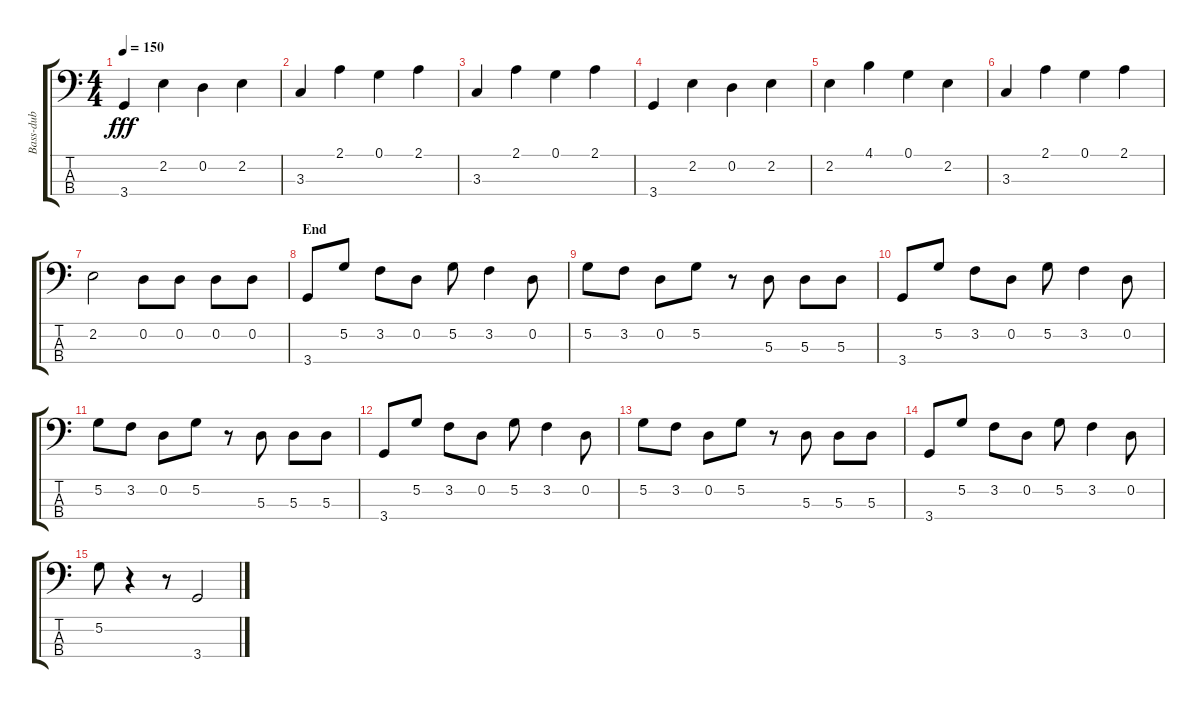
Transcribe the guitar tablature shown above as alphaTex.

\track ("Bass-dub" "Bass-dub") {instrument acousticbass}
\staff {score tabs}
\tuning (G2 D2 A1 E1) {hide}
\ts (4 4)
\tempo 150
\clef f4
\ks c
3.4.4{dy fff} 2.2.4 0.2.4 2.2.4 |
3.3.4 2.1.4 0.1.4 2.1.4 |
3.3.4 2.1.4 0.1.4 2.1.4 |
3.4.4 2.2.4 0.2.4 2.2.4 |
2.2.4 4.1.4 0.1.4 2.2.4 |
3.3.4 2.1.4 0.1.4 2.1.4 |
2.2.2 0.2.8 0.2.8 0.2.8 0.2.8 |
\section ("" "End")
3.4.8 5.2.8 3.2.8 0.2.8 5.2.8 3.2.4 0.2.8 |
5.2.8 3.2.8 0.2.8 5.2.8 r.8 5.3.8 5.3.8 5.3.8 |
3.4.8 5.2.8 3.2.8 0.2.8 5.2.8 3.2.4 0.2.8 |
5.2.8 3.2.8 0.2.8 5.2.8 r.8 5.3.8 5.3.8 5.3.8 |
3.4.8 5.2.8 3.2.8 0.2.8 5.2.8 3.2.4 0.2.8 |
5.2.8 3.2.8 0.2.8 5.2.8 r.8 5.3.8 5.3.8 5.3.8 |
3.4.8 5.2.8 3.2.8 0.2.8 5.2.8 3.2.4 0.2.8 |
5.2.8 r.4 r.8 3.4.2
